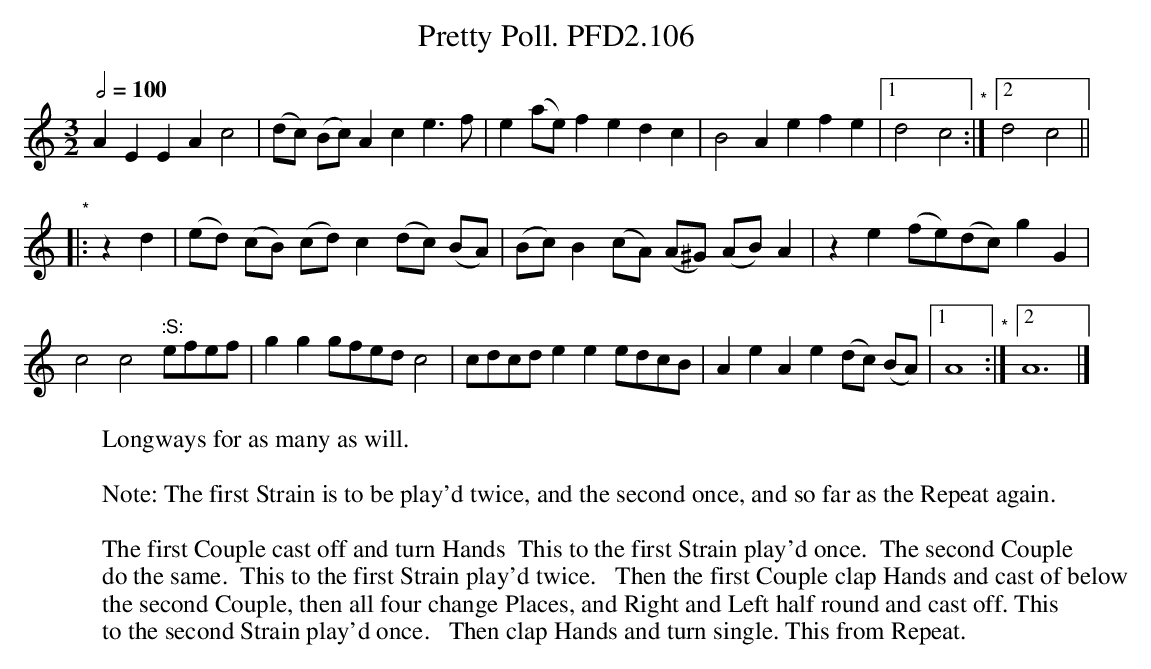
X:1
T:Pretty Poll. PFD2.106
W:Longways for as many as will.
L:1/4
M:3/2
Q:1/2=100
K:Am
AE EA c2 | (d/c/) (B/c/) Ac e>f | e (a/e/) fe dc | B2 Ae fe |1 d2 c2 "*":|2 d2 c2 ||
"*"|:zd|(e/d/) (c/B/) (c/d/)c (d/c/) (B/A/) | (B/c/) B (c/A/) (A/^G/) (A/B/) A |ze (f/e/)(d/c/) gG|
c2 c2 ":S:"e/f/e/f/ | gg g/f/e/d/ c2 | c/d/c/d/ ee e/d/c/B/ | Ae Ae (d/c/) (B/A/)|1  A4 "*":|2 A6|]
W:
W:Note: The first Strain is to be play'd twice, and the second once, and so far as the Repeat again.
W:
W:The first Couple cast off and turn Hands  This to the first Strain play'd once.  The second Couple
W:do the same.  This to the first Strain play'd twice.   Then the first Couple clap Hands and cast of below
W:the second Couple, then all four change Places, and Right and Left half round and cast off. This
W:to the second Strain play'd once.   Then clap Hands and turn single. This from Repeat.
